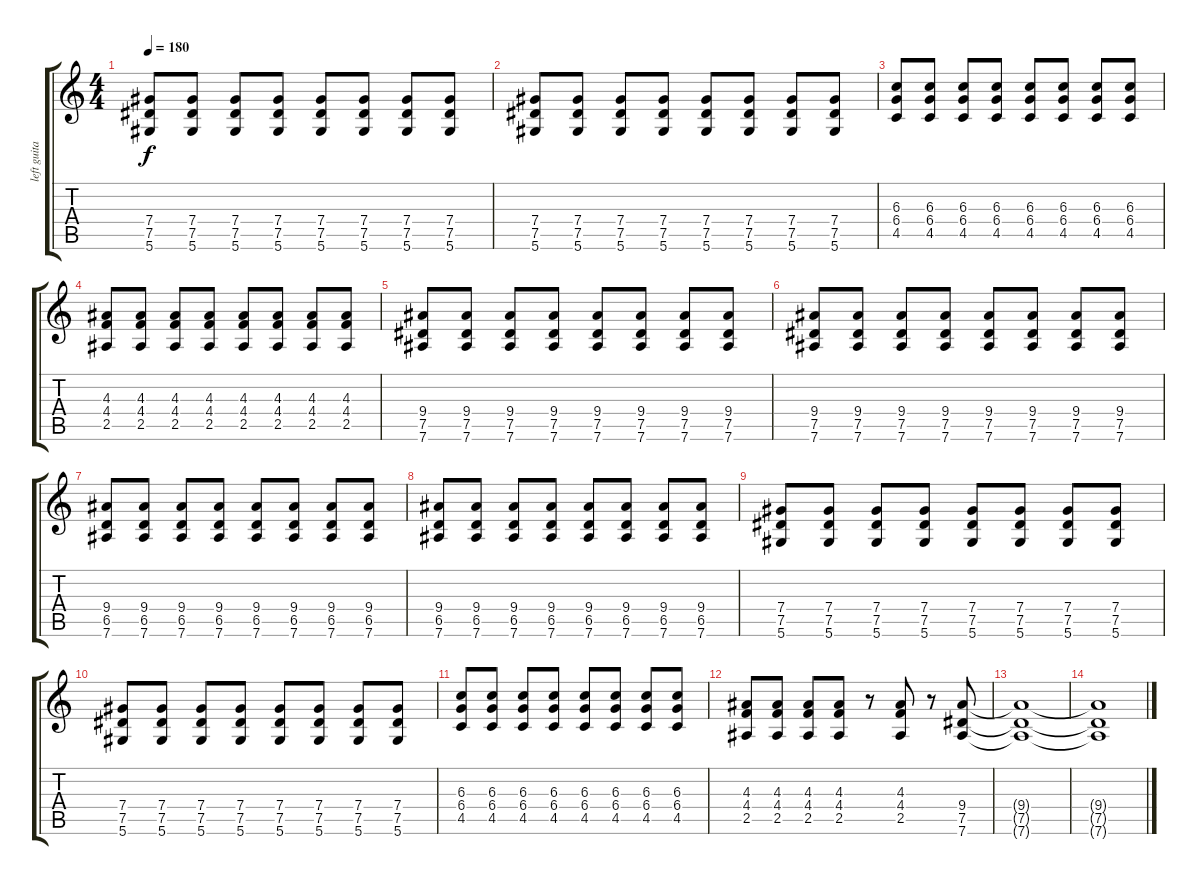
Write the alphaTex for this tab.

\track ("left guitar" "left guita") {instrument overdrivenguitar}
\staff {score tabs}
\tuning (Eb4 Bb3 Gb3 Db3 Ab2 Eb2) {hide}
\ts (4 4)
\tempo 180
\clef g2
\ks c
(7.4 7.5 5.6).8{dy f} (7.4 7.5 5.6).8 (7.4 7.5 5.6).8 (7.4 7.5 5.6).8 (7.4 7.5 5.6).8 (7.4 7.5 5.6).8 (7.4 7.5 5.6).8 (7.4 7.5 5.6).8 |
(7.4 7.5 5.6).8 (7.4 7.5 5.6).8 (7.4 7.5 5.6).8 (7.4 7.5 5.6).8 (7.4 7.5 5.6).8 (7.4 7.5 5.6).8 (7.4 7.5 5.6).8 (7.4 7.5 5.6).8 |
(6.3 6.4 4.5).8 (6.3 6.4 4.5).8 (6.3 6.4 4.5).8 (6.3 6.4 4.5).8 (6.3 6.4 4.5).8 (6.3 6.4 4.5).8 (6.3 6.4 4.5).8 (6.3 6.4 4.5).8 |
(4.3 4.4 2.5).8 (4.3 4.4 2.5).8 (4.3 4.4 2.5).8 (4.3 4.4 2.5).8 (4.3 4.4 2.5).8 (4.3 4.4 2.5).8 (4.3 4.4 2.5).8 (4.3 4.4 2.5).8 |
(9.4 7.5 7.6).8 (9.4 7.5 7.6).8 (9.4 7.5 7.6).8 (9.4 7.5 7.6).8 (9.4 7.5 7.6).8 (9.4 7.5 7.6).8 (9.4 7.5 7.6).8 (9.4 7.5 7.6).8 |
(9.4 7.5 7.6).8 (9.4 7.5 7.6).8 (9.4 7.5 7.6).8 (9.4 7.5 7.6).8 (9.4 7.5 7.6).8 (9.4 7.5 7.6).8 (9.4 7.5 7.6).8 (9.4 7.5 7.6).8 |
(9.4 6.5 7.6).8 (9.4 6.5 7.6).8 (9.4 6.5 7.6).8 (9.4 6.5 7.6).8 (9.4 6.5 7.6).8 (9.4 6.5 7.6).8 (9.4 6.5 7.6).8 (9.4 6.5 7.6).8 |
(9.4 6.5 7.6).8 (9.4 6.5 7.6).8 (9.4 6.5 7.6).8 (9.4 6.5 7.6).8 (9.4 6.5 7.6).8 (9.4 6.5 7.6).8 (9.4 6.5 7.6).8 (9.4 6.5 7.6).8 |
(7.4 7.5 5.6).8 (7.4 7.5 5.6).8 (7.4 7.5 5.6).8 (7.4 7.5 5.6).8 (7.4 7.5 5.6).8 (7.4 7.5 5.6).8 (7.4 7.5 5.6).8 (7.4 7.5 5.6).8 |
(7.4 7.5 5.6).8 (7.4 7.5 5.6).8 (7.4 7.5 5.6).8 (7.4 7.5 5.6).8 (7.4 7.5 5.6).8 (7.4 7.5 5.6).8 (7.4 7.5 5.6).8 (7.4 7.5 5.6).8 |
(6.3 6.4 4.5).8 (6.3 6.4 4.5).8 (6.3 6.4 4.5).8 (6.3 6.4 4.5).8 (6.3 6.4 4.5).8 (6.3 6.4 4.5).8 (6.3 6.4 4.5).8 (6.3 6.4 4.5).8 |
(4.3 4.4 2.5).8 (4.3 4.4 2.5).8 (4.3 4.4 2.5).8 (4.3 4.4 2.5).8 r.8 (4.3 4.4 2.5).8 r.8 (9.4 7.5 7.6).8 |
(9.4{t} 7.5{t} 7.6{t}).1 |
(9.4{t} 7.5{t} 7.6{t}).1
